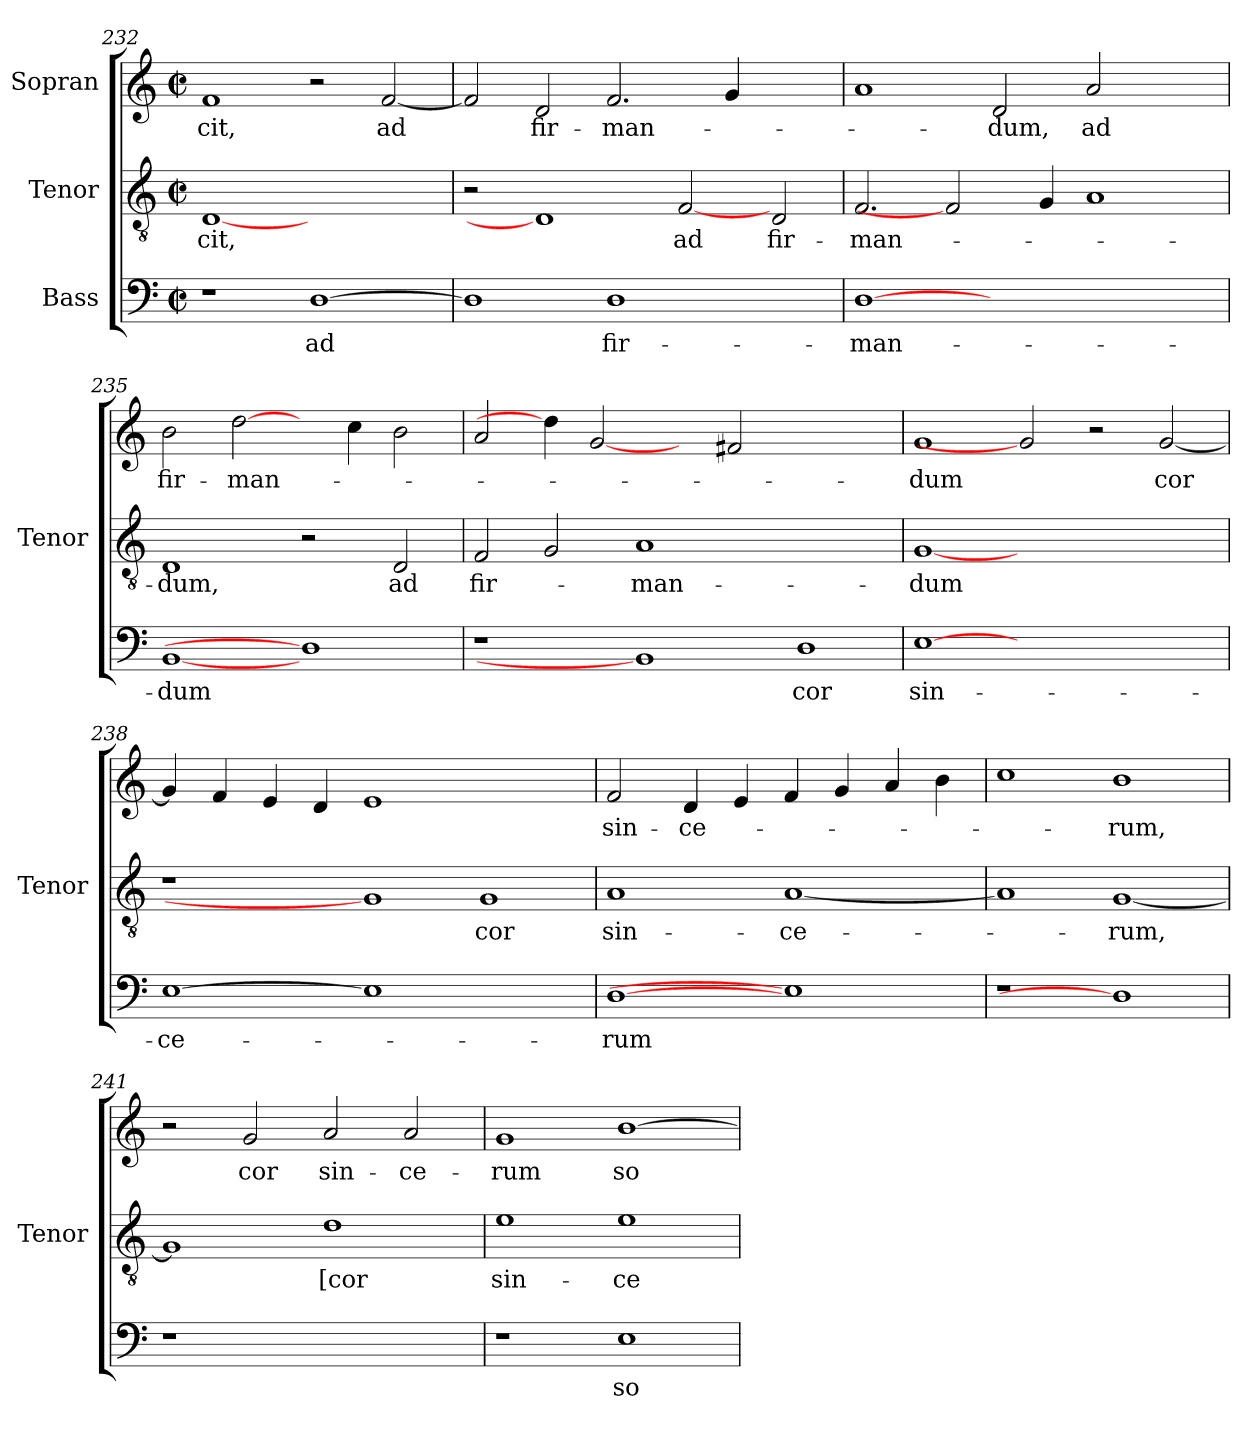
**kern	**text	**kern	**text	**kern	**text
*part3	*part3	*part2	*part2	*part1	*part1
*staff3	*staff3	*staff2	*staff2	*staff1	*staff1
*I"Bass	*	*I"Tenor	*	*I"Sopran	*
*	*	*I'Tenor	*	*	*
!!LO:PB:g=z
*clefF4	*	*clefGv2	*	*clefG2	*
*	*	*ITrd7c12	*	*	*
*k[]	*	*k[]	*	*k[]	*
*M2/2	*	*M2/2	*	*M2/2	*
*met(c|)	*	*met(c|)	*	*met(c|)	*
=232	=232	=232	=232	=232	=232
!	!	!	!LO:LY:b:color=#000000	!	!
!	!	!	!	!	!LO:LY:b:color=#000000
1r	.	[1DDi	-cit,	1fi	-cit,
!	!LO:LY:b:color=#000000	!	!	!	!
[>1Di	ad	1ryy	.	2r	.
!	!	!	!	!	!LO:LY:b:color=#000000
.	.	.	.	[<2fi/	ad
=233	=233	=233	=233	=233	=233
1Di]	.	2r	.	2fi/]	.
!	!	!	!	!	!LO:LY:b:color=#000000
.	.	1DDi]	.	2di/	fir-
!	!LO:LY:b:color=#000000	!	!	!	!
!	!	!	!	!	!LO:LY:b:color=#000000
1Di	fir-	.	.	2.fi/	-man-
!	!	!	!LO:LY:b:color=#000000	!	!
.	.	[2FFi	ad	.	.
.	.	.	.	4gi/	.
!	!	!	!LO:LY:b:color=#000000	!	!
2ryy	.	2DDi/	fir-	2ryy	.
=234	=234	=234	=234	=234	=234
!	!LO:LY:b:color=#000000	!	!	!	!
!	!	!	!LO:LY:b:color=#000000	!	!
[1Di	-man-	2.FFi/	-man-	1ai	.
.	.	2FFi]	.	.	.
!	!	!	!	!	!LO:LY:b:color=#000000
1.ryy	.	.	.	2di/	-dum,
.	.	4GGi/	.	.	.
!	!	!	!	!	!LO:LY:b:color=#000000
.	.	1AAi	.	2ai/	ad
.	.	.	.	2ryy	.
=235	=235	=235	=235	=235	=235
!	!LO:LY:b:color=#000000	!	!	!	!
!	!	!	!LO:LY:b:color=#000000	!	!
!	!	!	!	!	!LO:LY:b:color=#000000
[1BBi	-dum	1DDi	-dum,	2bi\	fir-
!	!	!	!	!	!LO:LY:b:color=#000000
.	.	.	.	[2ddi\	-man-
1Di]	.	2r	.	4ryy	.
.	.	.	.	4cci\	.
!	!	!	!LO:LY:b:color=#000000	!	!
.	.	2DDi/	ad	2bi\	.
=236	=236	=236	=236	=236	=236
!	!	!	!LO:LY:b:color=#000000	!	!
1r	.	2FFi/	fir-	2ai/	.
.	.	2GGi/	.	4ddi\]	.
.	.	.	.	[2gi	.
!	!	!	!LO:LY:b:color=#000000	!	!
1BBi]	.	1AAi	-man-	.	.
.	.	.	.	4ryy	.
.	.	.	.	2f#Xi/	.
!	!LO:LY:b:color=#000000	!	!	!	!
1Di	cor	1ryy	.	1ryy	.
=237	=237	=237	=237	=237	=237
!	!LO:LY:b:color=#000000	!	!	!	!
!	!	!	!LO:LY:b:color=#000000	!	!
!	!	!	!	!	!LO:LY:b:color=#000000
[1Ei	sin-	[1GGi	-dum	1gi	-dum
1.ryy	.	1.ryy	.	2gi]	.
.	.	.	.	2r	.
!	!	!	!	!	!LO:LY:b:color=#000000
.	.	.	.	[<2gi/	cor
=238	=238	=238	=238	=238	=238
!	!LO:LY:b:color=#000000	!	!	!	!
[1Ei	-ce-	1r	.	4gi/]	.
.	.	.	.	4fi/	.
.	.	.	.	4ei/	.
.	.	.	.	4di/	.
1Ei]	.	1GGi]	.	1ei	.
!	!	!	!LO:LY:b:color=#000000	!	!
1ryy	.	1GGi	cor	1ryy	.
!!LO:LB:g=z
=239	=239	=239	=239	=239	=239
!	!LO:LY:b:color=#000000	!	!	!	!
!	!	!	!LO:LY:b:color=#000000	!	!
!	!	!	!	!	!LO:LY:b:color=#000000
[1Di	-rum	1AAi	sin-	2fi/	sin-
!	!	!	!	!	!LO:LY:b:color=#000000
.	.	.	.	4di/	-ce-
.	.	.	.	4ei/	.
!	!	!	!LO:LY:b:color=#000000	!	!
1Ei]	.	[<1AAi	-ce-	4fi/	.
.	.	.	.	4gi/	.
.	.	.	.	4ai/	.
.	.	.	.	4bi\	.
=240	=240	=240	=240	=240	=240
!LO:N:vis=1	!	!	!	!	!
1r	.	1AAi]	.	1cci	.
!	!	!	!LO:LY:b:color=#000000	!	!
!	!	!	!	!	!LO:LY:b:color=#000000
1Di]	.	[<1GGi	-rum,	1bi	-rum,
=241	=241	=241	=241	=241	=241
!LO:N:vis=1	!	!	!	!	!
1r	.	1GGi]	.	2r	.
!	!	!	!	!	!LO:LY:b:color=#000000
.	.	.	.	2gi/	cor
!	!	!	!LO:LY:b:color=#000000	!	!
!	!	!	!	!	!LO:LY:b:color=#000000
1ryy	.	1Di	[cor	2ai/	sin-
!	!	!	!	!	!LO:LY:b:color=#000000
.	.	.	.	2ai/	-ce-
=242	=242	=242	=242	=242	=242
!	!	!	!LO:LY:b:color=#000000	!	!
!	!	!	!	!	!LO:LY:b:color=#000000
1r	.	1Ei	sin-	1gi	-rum
!	!LO:LY:b:color=#000000	!	!	!	!
!	!	!	!LO:LY:b:color=#000000	!	!
!	!	!	!	!	!LO:LY:b:color=#000000
1Ei	so-	1Ei	-ce-	[>1bi	so-
=	=	=	=	=	=
*-	*-	*-	*-	*-	*-
